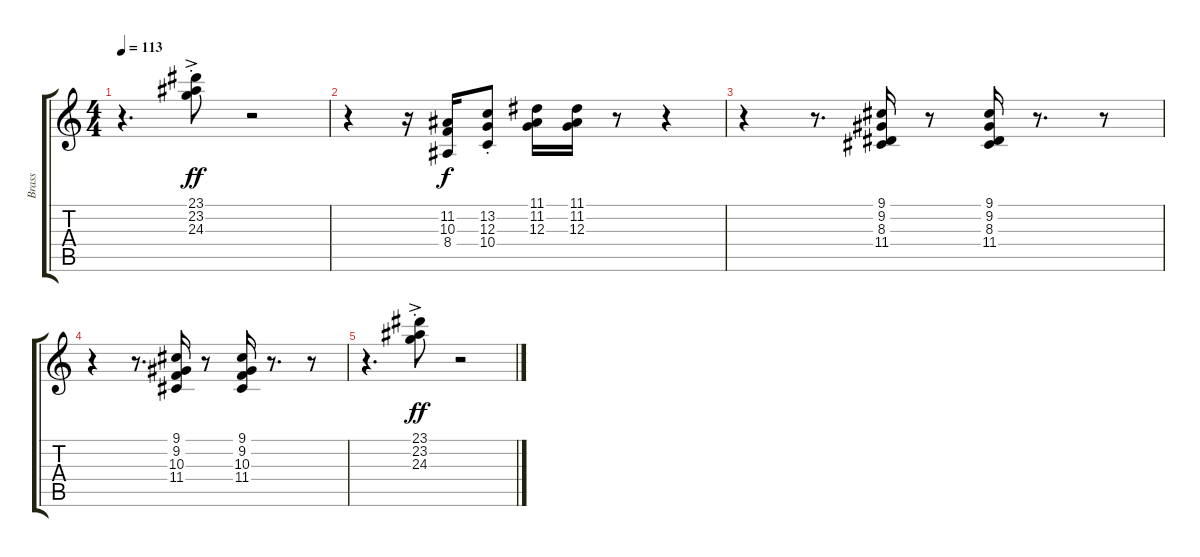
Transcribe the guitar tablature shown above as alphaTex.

\track ("Brass" "Brass") {instrument brasssection}
\staff {score tabs}
\tuning (E4 B3 G3 D3 A2 E2) {hide}
\ts (4 4)
\tempo 113
\clef g2
\ks c
r.4{d dy f} (23.1{ac st} 23.2{st} 24.3{st}).8{dy ff} r.2 |
r.4 r.16 (11.2 10.3 8.4).16{dy f} (13.2{st} 12.3{st} 10.4{st}).8 (11.1 11.2 12.3).16 (11.1 11.2 12.3).16 r.8 r.4 |
r.4 r.8{d} (9.1 9.2 8.3 11.4).16 r.8 (9.1 9.2 8.3 11.4).16 r.8{d} r.8 |
r.4 r.8{d} (9.1 9.2 10.3 11.4).16 r.8 (9.1 9.2 10.3 11.4).16 r.8{d} r.8 |
r.4{d} (23.1{ac st} 23.2{st} 24.3{st}).8{dy ff} r.2
